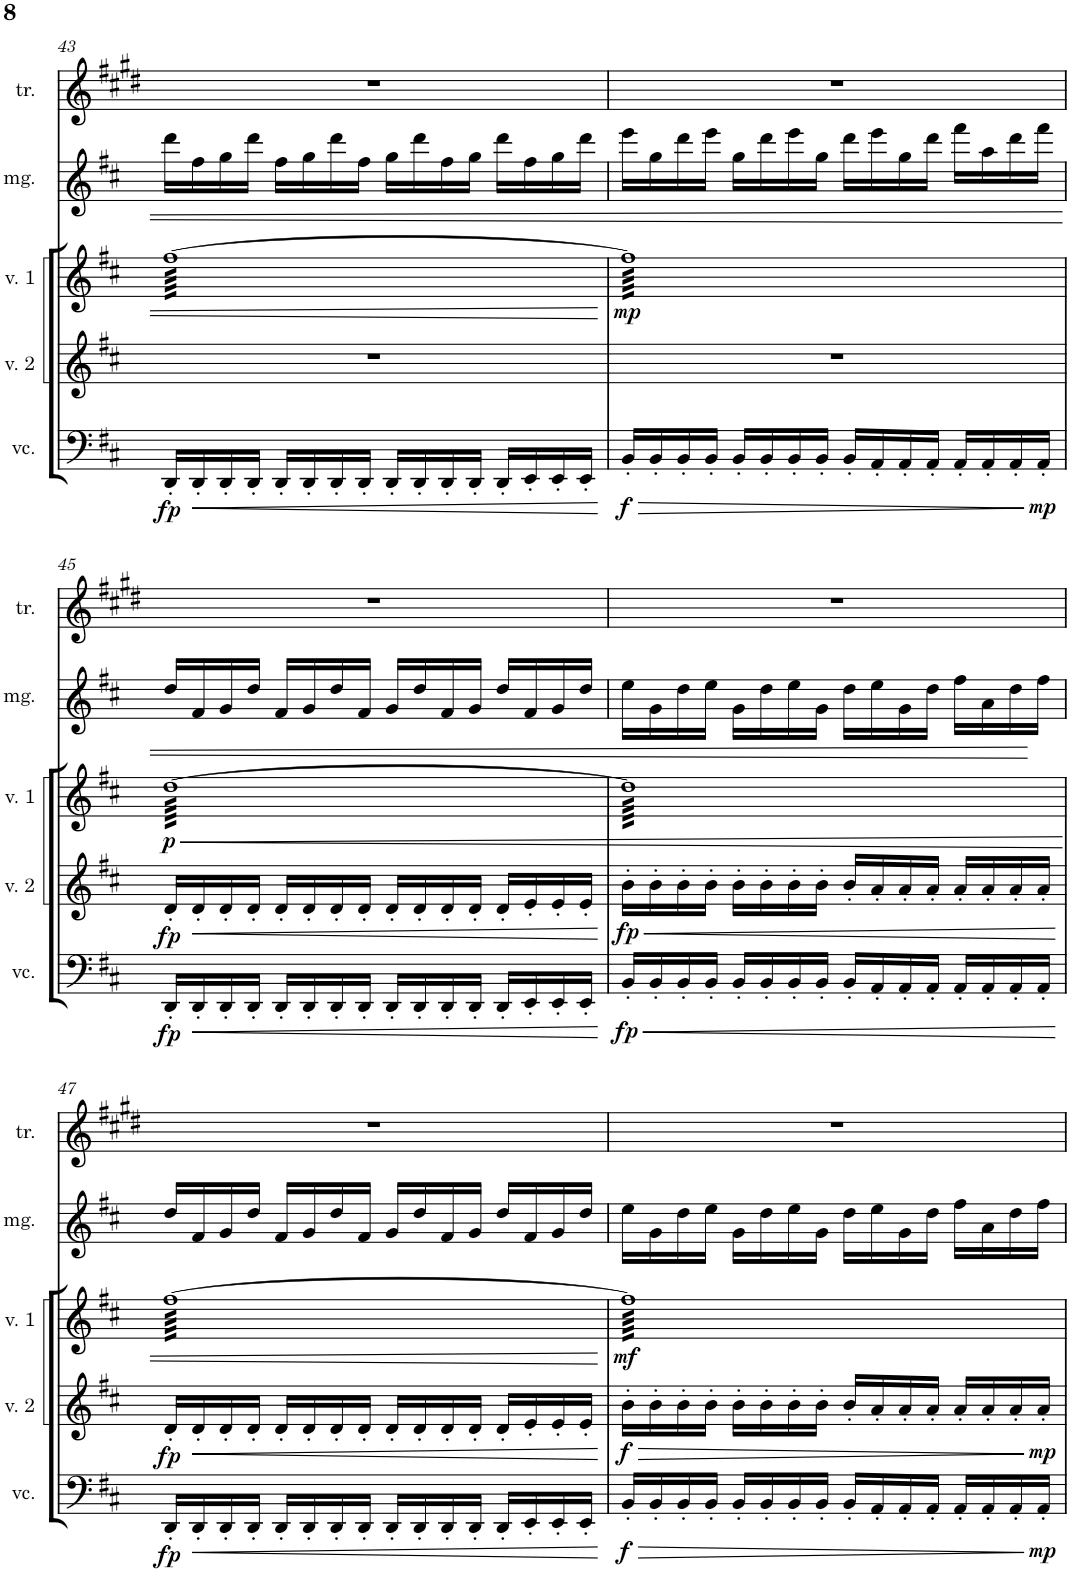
**kern	**dynam	**kern	**dynam	**kern	**dynam	**kern	**kern
*part5	*part5	*part4	*part4	*part3	*part3	*part2	*part1
*staff5	*staff5	*staff4	*staff4	*staff3	*staff3	*staff2	*staff1
*I"violoncello	*	*I"violino 2	*	*I"violino 1	*	*I"moog	*I"tromba
*I'vc.	*	*I'v. 2	*	*I'v. 1	*	*I'mg.	*I'tr.
!!LO:PB:g=z
*clefF4	*	*clefG2	*	*clefG2	*	*clefG2	*clefG2
*	*	*	*	*	*	*	*Trd1c2
*k[f#c#]	*	*k[f#c#]	*	*k[f#c#]	*	*k[f#c#]	*k[f#c#g#d#]
*M4/4	*	*M4/4	*	*M4/4	*	*M4/4	*M4/4
=43	=43	=43	=43	=43	=43	=43	=43
!	!LO:DY:b	!	!	!	!	!	!
*	*	*	*	*tremolo	*	*	*
16DD'/LL	fp	1r	.	[64ff#LLLL	.	16ddd\LL	1r
.	.	.	.	64ff#	.	.	.
.	.	.	.	64ff#	.	.	.
.	.	.	.	64ff#	.	.	.
!	!LO:HP:b	!	!	!	!	!	!
16DD'/	<	.	.	64ff#	.	16ff#\	.
.	.	.	.	64ff#	.	.	.
.	.	.	.	64ff#	.	.	.
.	.	.	.	64ff#	.	.	.
16DD'/	.	.	.	64ff#	.	16gg\	.
.	.	.	.	64ff#	.	.	.
.	.	.	.	64ff#	.	.	.
.	.	.	.	64ff#	.	.	.
16DD'/JJ	.	.	.	64ff#	.	16ddd\JJ	.
.	.	.	.	64ff#	.	.	.
.	.	.	.	64ff#	.	.	.
.	.	.	.	64ff#	.	.	.
16DD'/LL	.	.	.	64ff#	.	16ff#\LL	.
.	.	.	.	64ff#	.	.	.
.	.	.	.	64ff#	.	.	.
.	.	.	.	64ff#	.	.	.
16DD'/	.	.	.	64ff#	.	16gg\	.
.	.	.	.	64ff#	.	.	.
.	.	.	.	64ff#	.	.	.
.	.	.	.	64ff#	.	.	.
16DD'/	.	.	.	64ff#	.	16ddd\	.
.	.	.	.	64ff#	.	.	.
.	.	.	.	64ff#	.	.	.
.	.	.	.	64ff#	.	.	.
16DD'/JJ	.	.	.	64ff#	.	16ff#\JJ	.
.	.	.	.	64ff#	.	.	.
.	.	.	.	64ff#	.	.	.
.	.	.	.	64ff#	.	.	.
16DD'/LL	.	.	.	64ff#	.	16gg\LL	.
.	.	.	.	64ff#	.	.	.
.	.	.	.	64ff#	.	.	.
.	.	.	.	64ff#	.	.	.
16DD'/	.	.	.	64ff#	.	16ddd\	.
.	.	.	.	64ff#	.	.	.
.	.	.	.	64ff#	.	.	.
.	.	.	.	64ff#	.	.	.
16DD'/	.	.	.	64ff#	.	16ff#\	.
.	.	.	.	64ff#	.	.	.
.	.	.	.	64ff#	.	.	.
.	.	.	.	64ff#	.	.	.
16DD'/JJ	.	.	.	64ff#	.	16gg\JJ	.
.	.	.	.	64ff#	.	.	.
.	.	.	.	64ff#	.	.	.
.	.	.	.	64ff#	.	.	.
16DD'/LL	.	.	.	64ff#	.	16ddd\LL	.
.	.	.	.	64ff#	.	.	.
.	.	.	.	64ff#	.	.	.
.	.	.	.	64ff#	.	.	.
16EE'/	.	.	.	64ff#	.	16ff#\	.
.	.	.	.	64ff#	.	.	.
.	.	.	.	64ff#	.	.	.
.	.	.	.	64ff#	.	.	.
16EE'/	.	.	.	64ff#	.	16gg\	.
.	.	.	.	64ff#	.	.	.
.	.	.	.	64ff#	.	.	.
.	.	.	.	64ff#	.	.	.
16EE'/JJ	.	.	.	64ff#	.	16ddd\JJ	.
.	.	.	.	64ff#	.	.	.
.	.	.	.	64ff#	.	.	.
.	.	.	.	64ff#JJJJ	.	.	.
.	[	.	.	.	.	.	.
=44	=44	=44	=44	=44	=44	=44	=44
!	!LO:HP:b	!	!	!	!	!	!
!	!LO:DY:n=1:b	!	!	!	!LO:DY:b	!	!
16BB'/LL	> f	1r	.	64ff#]LLLL	mp	16eee\LL	1r
.	.	.	.	64ff#	.	.	.
.	.	.	.	64ff#	.	.	.
.	.	.	.	64ff#	.	.	.
16BB'/	.	.	.	64ff#	.	16gg\	.
.	.	.	.	64ff#	.	.	.
.	.	.	.	64ff#	.	.	.
.	.	.	.	64ff#	.	.	.
16BB'/	.	.	.	64ff#	.	16ddd\	.
.	.	.	.	64ff#	.	.	.
.	.	.	.	64ff#	.	.	.
.	.	.	.	64ff#	.	.	.
16BB'/JJ	.	.	.	64ff#	.	16eee\JJ	.
.	.	.	.	64ff#	.	.	.
.	.	.	.	64ff#	.	.	.
.	.	.	.	64ff#	.	.	.
16BB'/LL	.	.	.	64ff#	.	16gg\LL	.
.	.	.	.	64ff#	.	.	.
.	.	.	.	64ff#	.	.	.
.	.	.	.	64ff#	.	.	.
16BB'/	.	.	.	64ff#	.	16ddd\	.
.	.	.	.	64ff#	.	.	.
.	.	.	.	64ff#	.	.	.
.	.	.	.	64ff#	.	.	.
16BB'/	.	.	.	64ff#	.	16eee\	.
.	.	.	.	64ff#	.	.	.
.	.	.	.	64ff#	.	.	.
.	.	.	.	64ff#	.	.	.
16BB'/JJ	.	.	.	64ff#	.	16gg\JJ	.
.	.	.	.	64ff#	.	.	.
.	.	.	.	64ff#	.	.	.
.	.	.	.	64ff#	.	.	.
16BB'/LL	.	.	.	64ff#	.	16ddd\LL	.
.	.	.	.	64ff#	.	.	.
.	.	.	.	64ff#	.	.	.
.	.	.	.	64ff#	.	.	.
16AA'/	.	.	.	64ff#	.	16eee\	.
.	.	.	.	64ff#	.	.	.
.	.	.	.	64ff#	.	.	.
.	.	.	.	64ff#	.	.	.
16AA'/	.	.	.	64ff#	.	16gg\	.
.	.	.	.	64ff#	.	.	.
.	.	.	.	64ff#	.	.	.
.	.	.	.	64ff#	.	.	.
16AA'/JJ	.	.	.	64ff#	.	16ddd\JJ	.
.	.	.	.	64ff#	.	.	.
.	.	.	.	64ff#	.	.	.
.	.	.	.	64ff#	.	.	.
16AA'/LL	.	.	.	64ff#	.	16fff#\LL	.
.	.	.	.	64ff#	.	.	.
.	.	.	.	64ff#	.	.	.
.	.	.	.	64ff#	.	.	.
16AA'/	.	.	.	64ff#	.	16aa\	.
.	.	.	.	64ff#	.	.	.
.	.	.	.	64ff#	.	.	.
.	.	.	.	64ff#	.	.	.
16AA'/	.	.	.	64ff#	.	16ddd\	.
.	.	.	.	64ff#	.	.	.
.	.	.	.	64ff#	.	.	.
.	.	.	.	64ff#	.	.	.
!	!LO:DY:n=2:b	!	!	!	!	!	!
16AA'/JJ	] mp	.	.	64ff#	.	16fff#\JJ	.
.	.	.	.	64ff#	.	.	.
.	.	.	.	64ff#	.	.	.
.	.	.	.	64ff#JJJJ	.	.	.
!!LO:LB:g=z
=45	=45	=45	=45	=45	=45	=45	=45
!	!LO:DY:b	!	!LO:DY:b	!	!LO:HP:b	!	!
!	!	!	!	!	!LO:DY:n=1:b	!	!
16DD'/LL	fp	16d'/LL	fp	[64ddLLLL	< p	16dd/LL	1r
.	.	.	.	64dd	.	.	.
.	.	.	.	64dd	.	.	.
.	.	.	.	64dd	.	.	.
!	!LO:HP:b	!	!LO:HP:b	!	!	!	!
16DD'/	<	16d'/	<	64dd	.	16f#/	.
.	.	.	.	64dd	.	.	.
.	.	.	.	64dd	.	.	.
.	.	.	.	64dd	.	.	.
16DD'/	.	16d'/	.	64dd	.	16g/	.
.	.	.	.	64dd	.	.	.
.	.	.	.	64dd	.	.	.
.	.	.	.	64dd	.	.	.
16DD'/JJ	.	16d'/JJ	.	64dd	.	16dd/JJ	.
.	.	.	.	64dd	.	.	.
.	.	.	.	64dd	.	.	.
.	.	.	.	64dd	.	.	.
16DD'/LL	.	16d'/LL	.	64dd	.	16f#/LL	.
.	.	.	.	64dd	.	.	.
.	.	.	.	64dd	.	.	.
.	.	.	.	64dd	.	.	.
16DD'/	.	16d'/	.	64dd	.	16g/	.
.	.	.	.	64dd	.	.	.
.	.	.	.	64dd	.	.	.
.	.	.	.	64dd	.	.	.
16DD'/	.	16d'/	.	64dd	.	16dd/	.
.	.	.	.	64dd	.	.	.
.	.	.	.	64dd	.	.	.
.	.	.	.	64dd	.	.	.
16DD'/JJ	.	16d'/JJ	.	64dd	.	16f#/JJ	.
.	.	.	.	64dd	.	.	.
.	.	.	.	64dd	.	.	.
.	.	.	.	64dd	.	.	.
16DD'/LL	.	16d'/LL	.	64dd	.	16g/LL	.
.	.	.	.	64dd	.	.	.
.	.	.	.	64dd	.	.	.
.	.	.	.	64dd	.	.	.
16DD'/	.	16d'/	.	64dd	.	16dd/	.
.	.	.	.	64dd	.	.	.
.	.	.	.	64dd	.	.	.
.	.	.	.	64dd	.	.	.
16DD'/	.	16d'/	.	64dd	.	16f#/	.
.	.	.	.	64dd	.	.	.
.	.	.	.	64dd	.	.	.
.	.	.	.	64dd	.	.	.
16DD'/JJ	.	16d'/JJ	.	64dd	.	16g/JJ	.
.	.	.	.	64dd	.	.	.
.	.	.	.	64dd	.	.	.
.	.	.	.	64dd	.	.	.
16DD'/LL	.	16d'/LL	.	64dd	.	16dd/LL	.
.	.	.	.	64dd	.	.	.
.	.	.	.	64dd	.	.	.
.	.	.	.	64dd	.	.	.
16EE'/	.	16e'/	.	64dd	.	16f#/	.
.	.	.	.	64dd	.	.	.
.	.	.	.	64dd	.	.	.
.	.	.	.	64dd	.	.	.
16EE'/	.	16e'/	.	64dd	.	16g/	.
.	.	.	.	64dd	.	.	.
.	.	.	.	64dd	.	.	.
.	.	.	.	64dd	.	.	.
16EE'/JJ	.	16e'/JJ	.	64dd	.	16dd/JJ	.
.	.	.	.	64dd	.	.	.
.	.	.	.	64dd	.	.	.
.	.	.	.	64ddJJJJ	.	.	.
.	[	.	[	.	.	.	.
=46	=46	=46	=46	=46	=46	=46	=46
!	!LO:HP:b	!	!LO:HP:b	!	!	!	!
!	!LO:DY:n=1:b	!	!LO:DY:n=1:b	!	!	!	!
16BB'/LL	< fp	16b'\LL	< fp	64dd]LLLL	.	16ee\LL	1r
.	.	.	.	64dd	.	.	.
.	.	.	.	64dd	.	.	.
.	.	.	.	64dd	.	.	.
16BB'/	.	16b'\	.	64dd	.	16g\	.
.	.	.	.	64dd	.	.	.
.	.	.	.	64dd	.	.	.
.	.	.	.	64dd	.	.	.
16BB'/	.	16b'\	.	64dd	.	16dd\	.
.	.	.	.	64dd	.	.	.
.	.	.	.	64dd	.	.	.
.	.	.	.	64dd	.	.	.
16BB'/JJ	.	16b'\JJ	.	64dd	.	16ee\JJ	.
.	.	.	.	64dd	.	.	.
.	.	.	.	64dd	.	.	.
.	.	.	.	64dd	.	.	.
16BB'/LL	.	16b'\LL	.	64dd	.	16g\LL	.
.	.	.	.	64dd	.	.	.
.	.	.	.	64dd	.	.	.
.	.	.	.	64dd	.	.	.
16BB'/	.	16b'\	.	64dd	.	16dd\	.
.	.	.	.	64dd	.	.	.
.	.	.	.	64dd	.	.	.
.	.	.	.	64dd	.	.	.
16BB'/	.	16b'\	.	64dd	.	16ee\	.
.	.	.	.	64dd	.	.	.
.	.	.	.	64dd	.	.	.
.	.	.	.	64dd	.	.	.
16BB'/JJ	.	16b'\JJ	.	64dd	.	16g\JJ	.
.	.	.	.	64dd	.	.	.
.	.	.	.	64dd	.	.	.
.	.	.	.	64dd	.	.	.
16BB'/LL	.	16b'/LL	.	64dd	.	16dd\LL	.
.	.	.	.	64dd	.	.	.
.	.	.	.	64dd	.	.	.
.	.	.	.	64dd	.	.	.
16AA'/	.	16a'/	.	64dd	.	16ee\	.
.	.	.	.	64dd	.	.	.
.	.	.	.	64dd	.	.	.
.	.	.	.	64dd	.	.	.
16AA'/	.	16a'/	.	64dd	.	16g\	.
.	.	.	.	64dd	.	.	.
.	.	.	.	64dd	.	.	.
.	.	.	.	64dd	.	.	.
16AA'/JJ	.	16a'/JJ	.	64dd	.	16dd\JJ	.
.	.	.	.	64dd	.	.	.
.	.	.	.	64dd	.	.	.
.	.	.	.	64dd	.	.	.
16AA'/LL	.	16a'/LL	.	64dd	.	16ff#\LL	.
.	.	.	.	64dd	.	.	.
.	.	.	.	64dd	.	.	.
.	.	.	.	64dd	.	.	.
16AA'/	.	16a'/	.	64dd	.	16a\	.
.	.	.	.	64dd	.	.	.
.	.	.	.	64dd	.	.	.
.	.	.	.	64dd	.	.	.
16AA'/	.	16a'/	.	64dd	.	16dd\	.
.	.	.	.	64dd	.	.	.
.	.	.	.	64dd	.	.	.
.	.	.	.	64dd	.	.	.
16AA'/JJ	.	16a'/JJ	.	64dd	.	16ff#\JJ	.
.	.	.	.	64dd	.	.	.
.	.	.	.	64dd	.	.	.
.	.	.	.	64ddJJJJ	.	.	.
.	[	.	[	.	.	.	.
!!LO:LB:g=z
=47	=47	=47	=47	=47	=47	=47	=47
!	!LO:DY:b	!	!LO:DY:b	!	!	!	!
16DD'/LL	fp	16d'/LL	fp	[64ff#LLLL	.	16dd/LL	1r
.	.	.	.	64ff#	.	.	.
.	.	.	.	64ff#	.	.	.
.	.	.	.	64ff#	.	.	.
!	!LO:HP:b	!	!LO:HP:b	!	!	!	!
16DD'/	<	16d'/	<	64ff#	.	16f#/	.
.	.	.	.	64ff#	.	.	.
.	.	.	.	64ff#	.	.	.
.	.	.	.	64ff#	.	.	.
16DD'/	.	16d'/	.	64ff#	.	16g/	.
.	.	.	.	64ff#	.	.	.
.	.	.	.	64ff#	.	.	.
.	.	.	.	64ff#	.	.	.
16DD'/JJ	.	16d'/JJ	.	64ff#	.	16dd/JJ	.
.	.	.	.	64ff#	.	.	.
.	.	.	.	64ff#	.	.	.
.	.	.	.	64ff#	.	.	.
16DD'/LL	.	16d'/LL	.	64ff#	.	16f#/LL	.
.	.	.	.	64ff#	.	.	.
.	.	.	.	64ff#	.	.	.
.	.	.	.	64ff#	.	.	.
16DD'/	.	16d'/	.	64ff#	.	16g/	.
.	.	.	.	64ff#	.	.	.
.	.	.	.	64ff#	.	.	.
.	.	.	.	64ff#	.	.	.
16DD'/	.	16d'/	.	64ff#	.	16dd/	.
.	.	.	.	64ff#	.	.	.
.	.	.	.	64ff#	.	.	.
.	.	.	.	64ff#	.	.	.
16DD'/JJ	.	16d'/JJ	.	64ff#	.	16f#/JJ	.
.	.	.	.	64ff#	.	.	.
.	.	.	.	64ff#	.	.	.
.	.	.	.	64ff#	.	.	.
16DD'/LL	.	16d'/LL	.	64ff#	.	16g/LL	.
.	.	.	.	64ff#	.	.	.
.	.	.	.	64ff#	.	.	.
.	.	.	.	64ff#	.	.	.
16DD'/	.	16d'/	.	64ff#	.	16dd/	.
.	.	.	.	64ff#	.	.	.
.	.	.	.	64ff#	.	.	.
.	.	.	.	64ff#	.	.	.
16DD'/	.	16d'/	.	64ff#	.	16f#/	.
.	.	.	.	64ff#	.	.	.
.	.	.	.	64ff#	.	.	.
.	.	.	.	64ff#	.	.	.
16DD'/JJ	.	16d'/JJ	.	64ff#	.	16g/JJ	.
.	.	.	.	64ff#	.	.	.
.	.	.	.	64ff#	.	.	.
.	.	.	.	64ff#	.	.	.
16DD'/LL	.	16d'/LL	.	64ff#	.	16dd/LL	.
.	.	.	.	64ff#	.	.	.
.	.	.	.	64ff#	.	.	.
.	.	.	.	64ff#	.	.	.
16EE'/	.	16e'/	.	64ff#	.	16f#/	.
.	.	.	.	64ff#	.	.	.
.	.	.	.	64ff#	.	.	.
.	.	.	.	64ff#	.	.	.
16EE'/	.	16e'/	.	64ff#	.	16g/	.
.	.	.	.	64ff#	.	.	.
.	.	.	.	64ff#	.	.	.
.	.	.	.	64ff#	.	.	.
16EE'/JJ	.	16e'/JJ	.	64ff#	.	16dd/JJ	.
.	.	.	.	64ff#	.	.	.
.	.	.	.	64ff#	.	.	.
.	.	.	.	64ff#JJJJ	.	.	.
.	[	.	[	.	[	.	.
=48	=48	=48	=48	=48	=48	=48	=48
!	!LO:HP:b	!	!LO:HP:b	!	!	!	!
!	!LO:DY:n=1:b	!	!LO:DY:n=1:b	!	!LO:DY:b	!	!
16BB'/LL	> f	16b'\LL	> f	64ff#]LLLL	mf	16ee\LL	1r
.	.	.	.	64ff#	.	.	.
.	.	.	.	64ff#	.	.	.
.	.	.	.	64ff#	.	.	.
16BB'/	.	16b'\	.	64ff#	.	16g\	.
.	.	.	.	64ff#	.	.	.
.	.	.	.	64ff#	.	.	.
.	.	.	.	64ff#	.	.	.
16BB'/	.	16b'\	.	64ff#	.	16dd\	.
.	.	.	.	64ff#	.	.	.
.	.	.	.	64ff#	.	.	.
.	.	.	.	64ff#	.	.	.
16BB'/JJ	.	16b'\JJ	.	64ff#	.	16ee\JJ	.
.	.	.	.	64ff#	.	.	.
.	.	.	.	64ff#	.	.	.
.	.	.	.	64ff#	.	.	.
16BB'/LL	.	16b'\LL	.	64ff#	.	16g\LL	.
.	.	.	.	64ff#	.	.	.
.	.	.	.	64ff#	.	.	.
.	.	.	.	64ff#	.	.	.
16BB'/	.	16b'\	.	64ff#	.	16dd\	.
.	.	.	.	64ff#	.	.	.
.	.	.	.	64ff#	.	.	.
.	.	.	.	64ff#	.	.	.
16BB'/	.	16b'\	.	64ff#	.	16ee\	.
.	.	.	.	64ff#	.	.	.
.	.	.	.	64ff#	.	.	.
.	.	.	.	64ff#	.	.	.
16BB'/JJ	.	16b'\JJ	.	64ff#	.	16g\JJ	.
.	.	.	.	64ff#	.	.	.
.	.	.	.	64ff#	.	.	.
.	.	.	.	64ff#	.	.	.
16BB'/LL	.	16b'/LL	.	64ff#	.	16dd\LL	.
.	.	.	.	64ff#	.	.	.
.	.	.	.	64ff#	.	.	.
.	.	.	.	64ff#	.	.	.
16AA'/	.	16a'/	.	64ff#	.	16ee\	.
.	.	.	.	64ff#	.	.	.
.	.	.	.	64ff#	.	.	.
.	.	.	.	64ff#	.	.	.
16AA'/	.	16a'/	.	64ff#	.	16g\	.
.	.	.	.	64ff#	.	.	.
.	.	.	.	64ff#	.	.	.
.	.	.	.	64ff#	.	.	.
16AA'/JJ	.	16a'/JJ	.	64ff#	.	16dd\JJ	.
.	.	.	.	64ff#	.	.	.
.	.	.	.	64ff#	.	.	.
.	.	.	.	64ff#	.	.	.
16AA'/LL	.	16a'/LL	.	64ff#	.	16ff#\LL	.
.	.	.	.	64ff#	.	.	.
.	.	.	.	64ff#	.	.	.
.	.	.	.	64ff#	.	.	.
16AA'/	.	16a'/	.	64ff#	.	16a\	.
.	.	.	.	64ff#	.	.	.
.	.	.	.	64ff#	.	.	.
.	.	.	.	64ff#	.	.	.
16AA'/	.	16a'/	.	64ff#	.	16dd\	.
.	.	.	.	64ff#	.	.	.
.	.	.	.	64ff#	.	.	.
.	.	.	.	64ff#	.	.	.
!	!LO:DY:n=2:b	!	!LO:DY:n=2:b	!	!	!	!
16AA'/JJ	] mp	16a'/JJ	] mp	64ff#	.	16ff#\JJ	.
.	.	.	.	64ff#	.	.	.
.	.	.	.	64ff#	.	.	.
.	.	.	.	64ff#JJJJ	.	.	.
*	*	*	*	*Xtremolo	*	*	*
=	=	=	=	=	=	=	=
*-	*-	*-	*-	*-	*-	*-	*-
